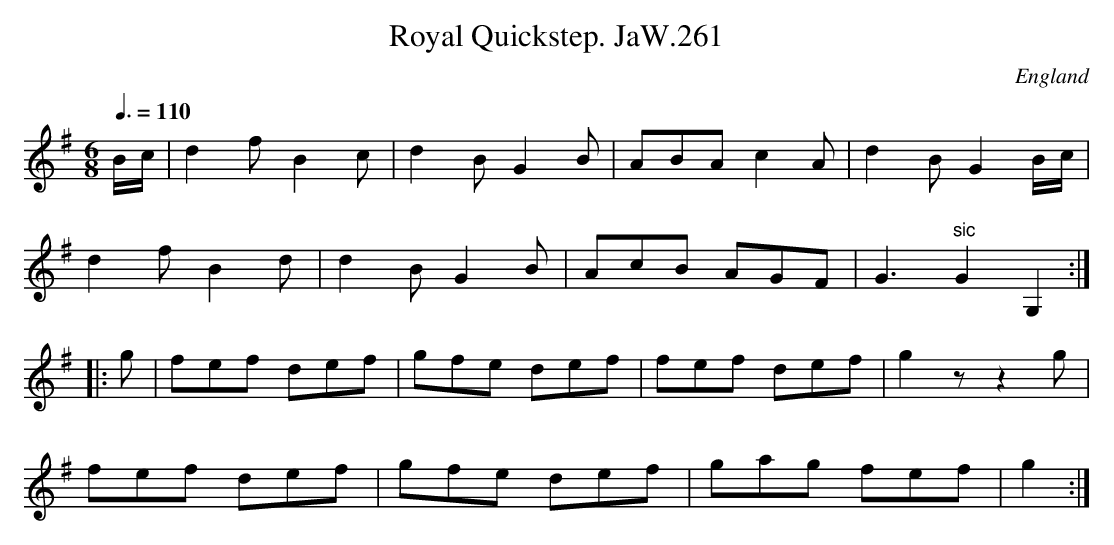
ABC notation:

X:1
T:Royal Quickstep. JaW.261
L:1/8
M:6/8
O:England
Q:3/8=110
K:G
B/c/|d2f B2c|d2B G2B|ABA c2A|d2B G2B/c/|!
d2f B2d|d2B G2B|AcB AGF|G3 "sic"G2G,2:|!
|:g|fef def|gfe def|fef def|g2z z2g|!
fef def|gfe def|gag fef|g2:|
